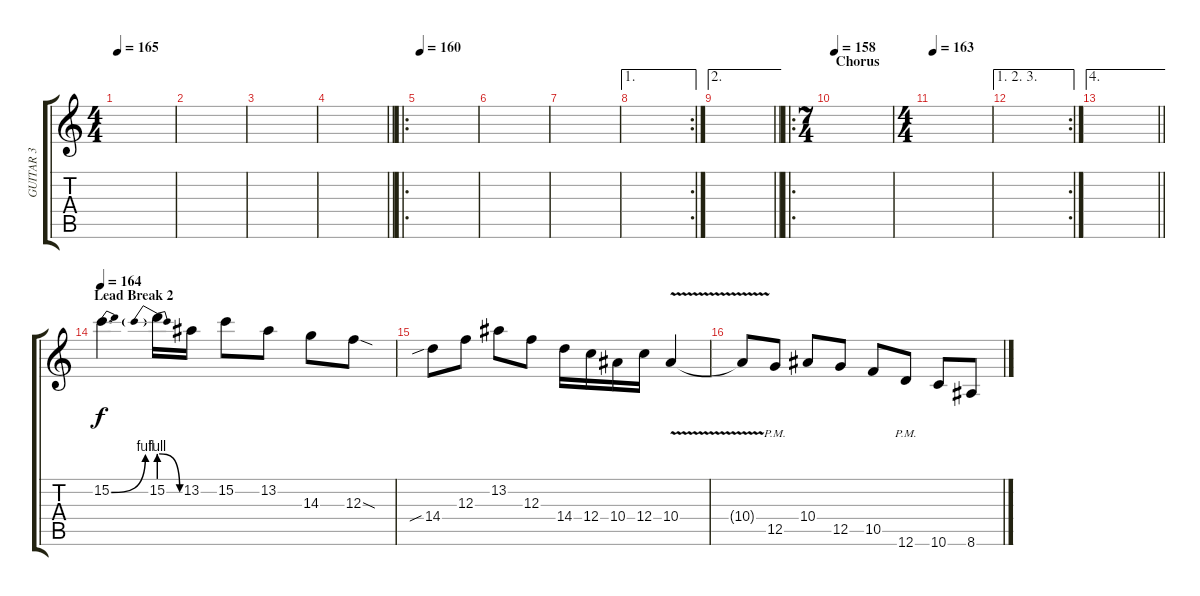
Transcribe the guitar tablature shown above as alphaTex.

\track ("GUITAR 3" "GUITAR 3") {instrument distortionguitar}
\staff {score tabs}
\tuning (D4 A3 F3 C3 G2 D2) {hide}
\ts (4 4)
\tempo 165
\clef g2
\ks c
|
|
|
\barLineRight lightlight
|
\ro
\tempo 160
|
|
|
\ae 1
\rc 2
|
\ae 2
\barLineRight lightlight
|
\ro
\ts (7 4)
\section ("" "Chorus")
\tempo 158
|
\ts (4 4)
\tempo 163
|
\ae (1 2 3)
\rc 2
|
\ae 4
\barLineRight lightlight
|
\section ("" "Lead Break 2")
\tempo 164
15.2{be (bend 0 0 60 4)}.4{d} 15.2{be (prebendrelease 0 4 60 0)}.16 13.2.16 15.2.8 13.2.8 14.3.8 12.3{sod}.8 |
14.4{sib}.8 12.3.8 13.2.8 12.3.8 14.4.16 12.4.16 10.4.16 12.4.16 10.4{v}.4 |
10.4{t}.8 12.5{pm}.8 10.4.8 12.5.8 10.5.8 12.6{pm}.8 10.6.8 8.6.8
